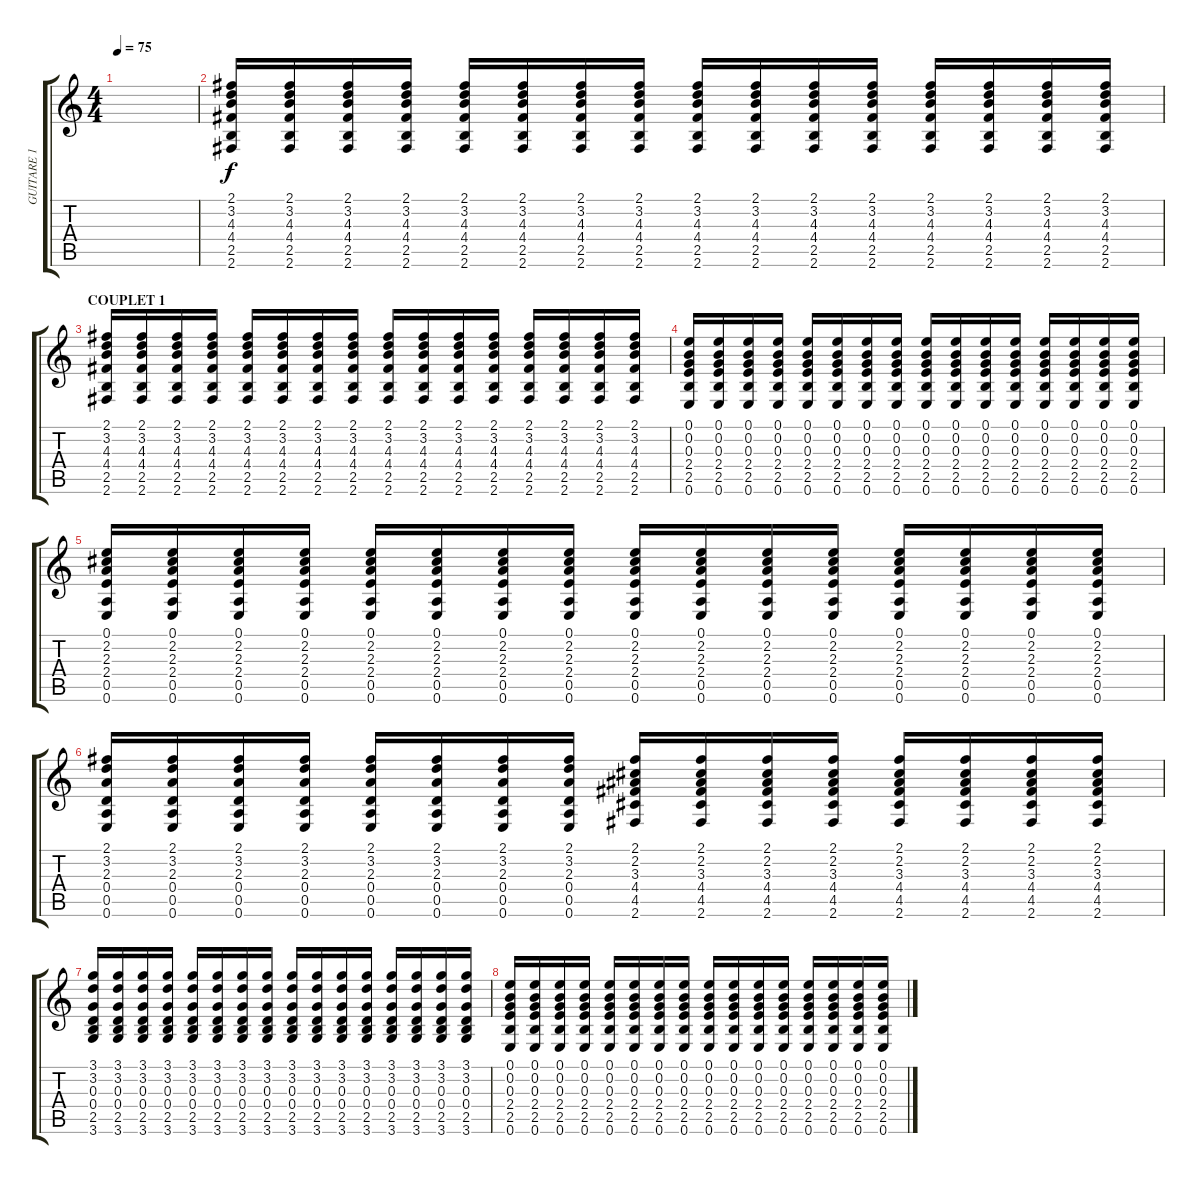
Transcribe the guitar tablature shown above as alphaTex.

\track ("GUITARE 1" "GUITARE 1") {instrument acousticguitarsteel}
\staff {score tabs}
\tuning (E4 B3 G3 D3 A2 E2) {hide}
\ts (4 4)
\tempo 75
\clef g2
\ks c
|
(2.1 3.2 4.3 4.4 2.5 2.6).16 (2.1 3.2 4.3 4.4 2.5 2.6).16 (2.1 3.2 4.3 4.4 2.5 2.6).16 (2.1 3.2 4.3 4.4 2.5 2.6).16 (2.1 3.2 4.3 4.4 2.5 2.6).16 (2.1 3.2 4.3 4.4 2.5 2.6).16 (2.1 3.2 4.3 4.4 2.5 2.6).16 (2.1 3.2 4.3 4.4 2.5 2.6).16 (2.1 3.2 4.3 4.4 2.5 2.6).16 (2.1 3.2 4.3 4.4 2.5 2.6).16 (2.1 3.2 4.3 4.4 2.5 2.6).16 (2.1 3.2 4.3 4.4 2.5 2.6).16 (2.1 3.2 4.3 4.4 2.5 2.6).16 (2.1 3.2 4.3 4.4 2.5 2.6).16 (2.1 3.2 4.3 4.4 2.5 2.6).16 (2.1 3.2 4.3 4.4 2.5 2.6).16 |
\section ("" "COUPLET 1")
(2.1 3.2 4.3 4.4 2.5 2.6).16 (2.1 3.2 4.3 4.4 2.5 2.6).16 (2.1 3.2 4.3 4.4 2.5 2.6).16 (2.1 3.2 4.3 4.4 2.5 2.6).16 (2.1 3.2 4.3 4.4 2.5 2.6).16 (2.1 3.2 4.3 4.4 2.5 2.6).16 (2.1 3.2 4.3 4.4 2.5 2.6).16 (2.1 3.2 4.3 4.4 2.5 2.6).16 (2.1 3.2 4.3 4.4 2.5 2.6).16 (2.1 3.2 4.3 4.4 2.5 2.6).16 (2.1 3.2 4.3 4.4 2.5 2.6).16 (2.1 3.2 4.3 4.4 2.5 2.6).16 (2.1 3.2 4.3 4.4 2.5 2.6).16 (2.1 3.2 4.3 4.4 2.5 2.6).16 (2.1 3.2 4.3 4.4 2.5 2.6).16 (2.1 3.2 4.3 4.4 2.5 2.6).16 |
(0.1 0.2 0.3 2.4 2.5 0.6).16 (0.1 0.2 0.3 2.4 2.5 0.6).16 (0.1 0.2 0.3 2.4 2.5 0.6).16 (0.1 0.2 0.3 2.4 2.5 0.6).16 (0.1 0.2 0.3 2.4 2.5 0.6).16 (0.1 0.2 0.3 2.4 2.5 0.6).16 (0.1 0.2 0.3 2.4 2.5 0.6).16 (0.1 0.2 0.3 2.4 2.5 0.6).16 (0.1 0.2 0.3 2.4 2.5 0.6).16 (0.1 0.2 0.3 2.4 2.5 0.6).16 (0.1 0.2 0.3 2.4 2.5 0.6).16 (0.1 0.2 0.3 2.4 2.5 0.6).16 (0.1 0.2 0.3 2.4 2.5 0.6).16 (0.1 0.2 0.3 2.4 2.5 0.6).16 (0.1 0.2 0.3 2.4 2.5 0.6).16 (0.1 0.2 0.3 2.4 2.5 0.6).16 |
(0.1 2.2 2.3 2.4 0.5 0.6).16 (0.1 2.2 2.3 2.4 0.5 0.6).16 (0.1 2.2 2.3 2.4 0.5 0.6).16 (0.1 2.2 2.3 2.4 0.5 0.6).16 (0.1 2.2 2.3 2.4 0.5 0.6).16 (0.1 2.2 2.3 2.4 0.5 0.6).16 (0.1 2.2 2.3 2.4 0.5 0.6).16 (0.1 2.2 2.3 2.4 0.5 0.6).16 (0.1 2.2 2.3 2.4 0.5 0.6).16 (0.1 2.2 2.3 2.4 0.5 0.6).16 (0.1 2.2 2.3 2.4 0.5 0.6).16 (0.1 2.2 2.3 2.4 0.5 0.6).16 (0.1 2.2 2.3 2.4 0.5 0.6).16 (0.1 2.2 2.3 2.4 0.5 0.6).16 (0.1 2.2 2.3 2.4 0.5 0.6).16 (0.1 2.2 2.3 2.4 0.5 0.6).16 |
(2.1 3.2 2.3 0.4 0.5 0.6).16 (2.1 3.2 2.3 0.4 0.5 0.6).16 (2.1 3.2 2.3 0.4 0.5 0.6).16 (2.1 3.2 2.3 0.4 0.5 0.6).16 (2.1 3.2 2.3 0.4 0.5 0.6).16 (2.1 3.2 2.3 0.4 0.5 0.6).16 (2.1 3.2 2.3 0.4 0.5 0.6).16 (2.1 3.2 2.3 0.4 0.5 0.6).16 (2.1 2.2 3.3 4.4 4.5 2.6).16 (2.1 2.2 3.3 4.4 4.5 2.6).16 (2.1 2.2 3.3 4.4 4.5 2.6).16 (2.1 2.2 3.3 4.4 4.5 2.6).16 (2.1 2.2 3.3 4.4 4.5 2.6).16 (2.1 2.2 3.3 4.4 4.5 2.6).16 (2.1 2.2 3.3 4.4 4.5 2.6).16 (2.1 2.2 3.3 4.4 4.5 2.6).16 |
(3.1 3.2 0.3 0.4 2.5 3.6).16 (3.1 3.2 0.3 0.4 2.5 3.6).16 (3.1 3.2 0.3 0.4 2.5 3.6).16 (3.1 3.2 0.3 0.4 2.5 3.6).16 (3.1 3.2 0.3 0.4 2.5 3.6).16 (3.1 3.2 0.3 0.4 2.5 3.6).16 (3.1 3.2 0.3 0.4 2.5 3.6).16 (3.1 3.2 0.3 0.4 2.5 3.6).16 (3.1 3.2 0.3 0.4 2.5 3.6).16 (3.1 3.2 0.3 0.4 2.5 3.6).16 (3.1 3.2 0.3 0.4 2.5 3.6).16 (3.1 3.2 0.3 0.4 2.5 3.6).16 (3.1 3.2 0.3 0.4 2.5 3.6).16 (3.1 3.2 0.3 0.4 2.5 3.6).16 (3.1 3.2 0.3 0.4 2.5 3.6).16 (3.1 3.2 0.3 0.4 2.5 3.6).16 |
(0.1 0.2 0.3 2.4 2.5 0.6).16 (0.1 0.2 0.3 2.4 2.5 0.6).16 (0.1 0.2 0.3 2.4 2.5 0.6).16 (0.1 0.2 0.3 2.4 2.5 0.6).16 (0.1 0.2 0.3 2.4 2.5 0.6).16 (0.1 0.2 0.3 2.4 2.5 0.6).16 (0.1 0.2 0.3 2.4 2.5 0.6).16 (0.1 0.2 0.3 2.4 2.5 0.6).16 (0.1 0.2 0.3 2.4 2.5 0.6).16 (0.1 0.2 0.3 2.4 2.5 0.6).16 (0.1 0.2 0.3 2.4 2.5 0.6).16 (0.1 0.2 0.3 2.4 2.5 0.6).16 (0.1 0.2 0.3 2.4 2.5 0.6).16 (0.1 0.2 0.3 2.4 2.5 0.6).16 (0.1 0.2 0.3 2.4 2.5 0.6).16 (0.1 0.2 0.3 2.4 2.5 0.6).16
